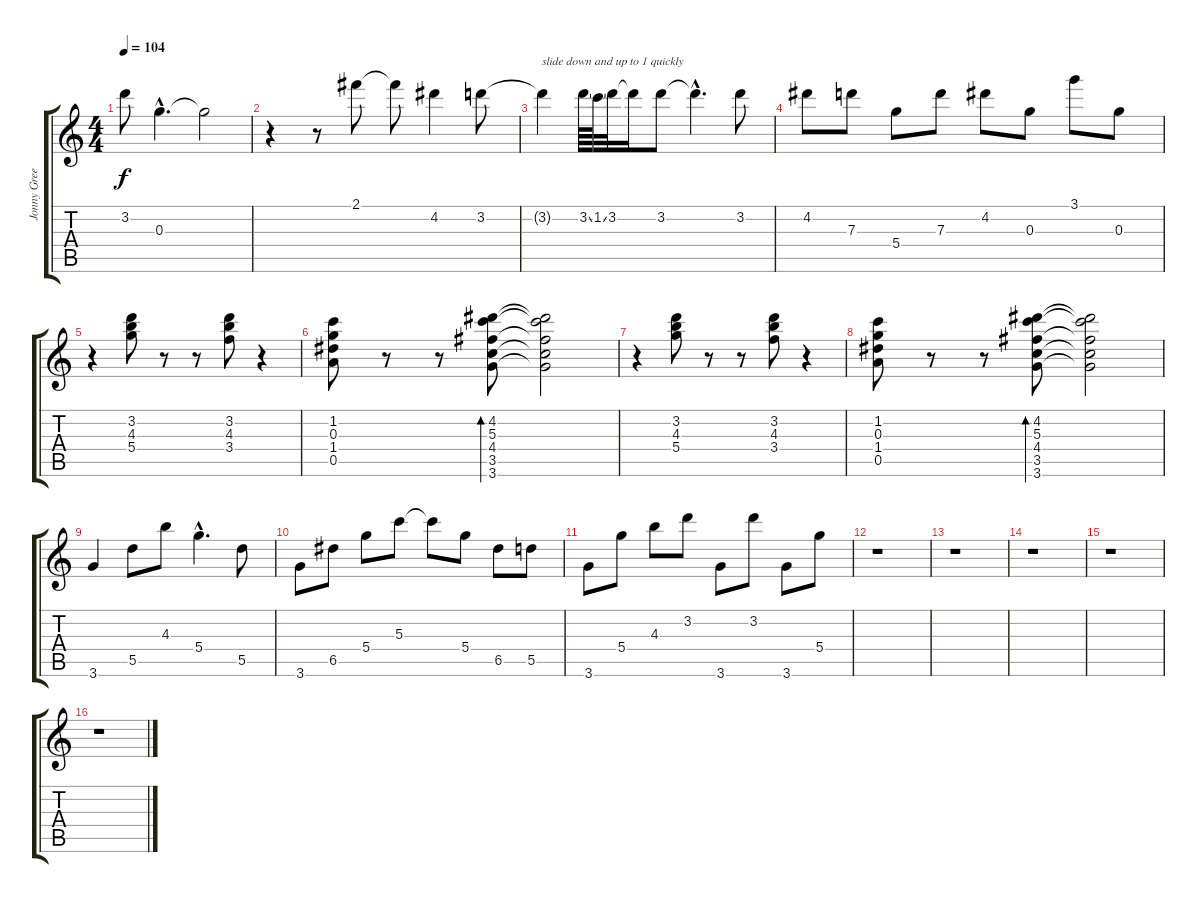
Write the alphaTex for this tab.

\track ("Jonny Greenwood" "Jonny Gree") {instrument electricguitarclean}
\staff {score tabs}
\tuning (E5 B4 G4 D4 A3 E3) {hide}
\ts (4 4)
\tempo 104
\clef g2
\ks c
3.2{t}.8{dy f} 0.3{hac}.4{d} 0.3{t}.2 |
r.4 r.8 2.1.8 2.1{t}.8 4.2.4 3.2.8 |
3.2{t}.4{txt "slide down and up to 1 quickly"} 3.2{ss}.64 1.2{ss}.64 3.2.32 3.2{t}.16 3.2.8 3.2{hac t}.4{d} 3.2.8 |
4.2.8 7.3.8 5.4.8 7.3.8 4.2.8 0.3.8 3.1.8 0.3.8 |
r.4 (3.2 4.3 5.4).8 r.8 r.8 (3.2 4.3 3.4).8 r.4 |
(1.2 0.3 1.4 0.5).8 r.8 r.8 (4.2 5.3 4.4 3.5 3.6).8{bd 60} (4.2{t} 5.3{t} 4.4{t} 3.5{t} 3.6{t}).2 |
r.4 (3.2 4.3 5.4).8 r.8 r.8 (3.2 4.3 3.4).8 r.4 |
(1.2 0.3 1.4 0.5).8 r.8 r.8 (4.2 5.3 4.4 3.5 3.6).8{bd 60} (4.2{t} 5.3{t} 4.4{t} 3.5{t} 3.6{t}).2 |
3.6.4 5.5.8 4.3.8 5.4{hac}.4{d} 5.5.8 |
3.6.8 6.5.8 5.4.8 5.3.8 5.3{t}.8 5.4.8 6.5.8 5.5.8 |
3.6.8 5.4.8 4.3.8 3.2.8 3.6.8 3.2.8 3.6.8 5.4.8 |
r.1 |
r.1 |
r.1 |
r.1 |
r.1
